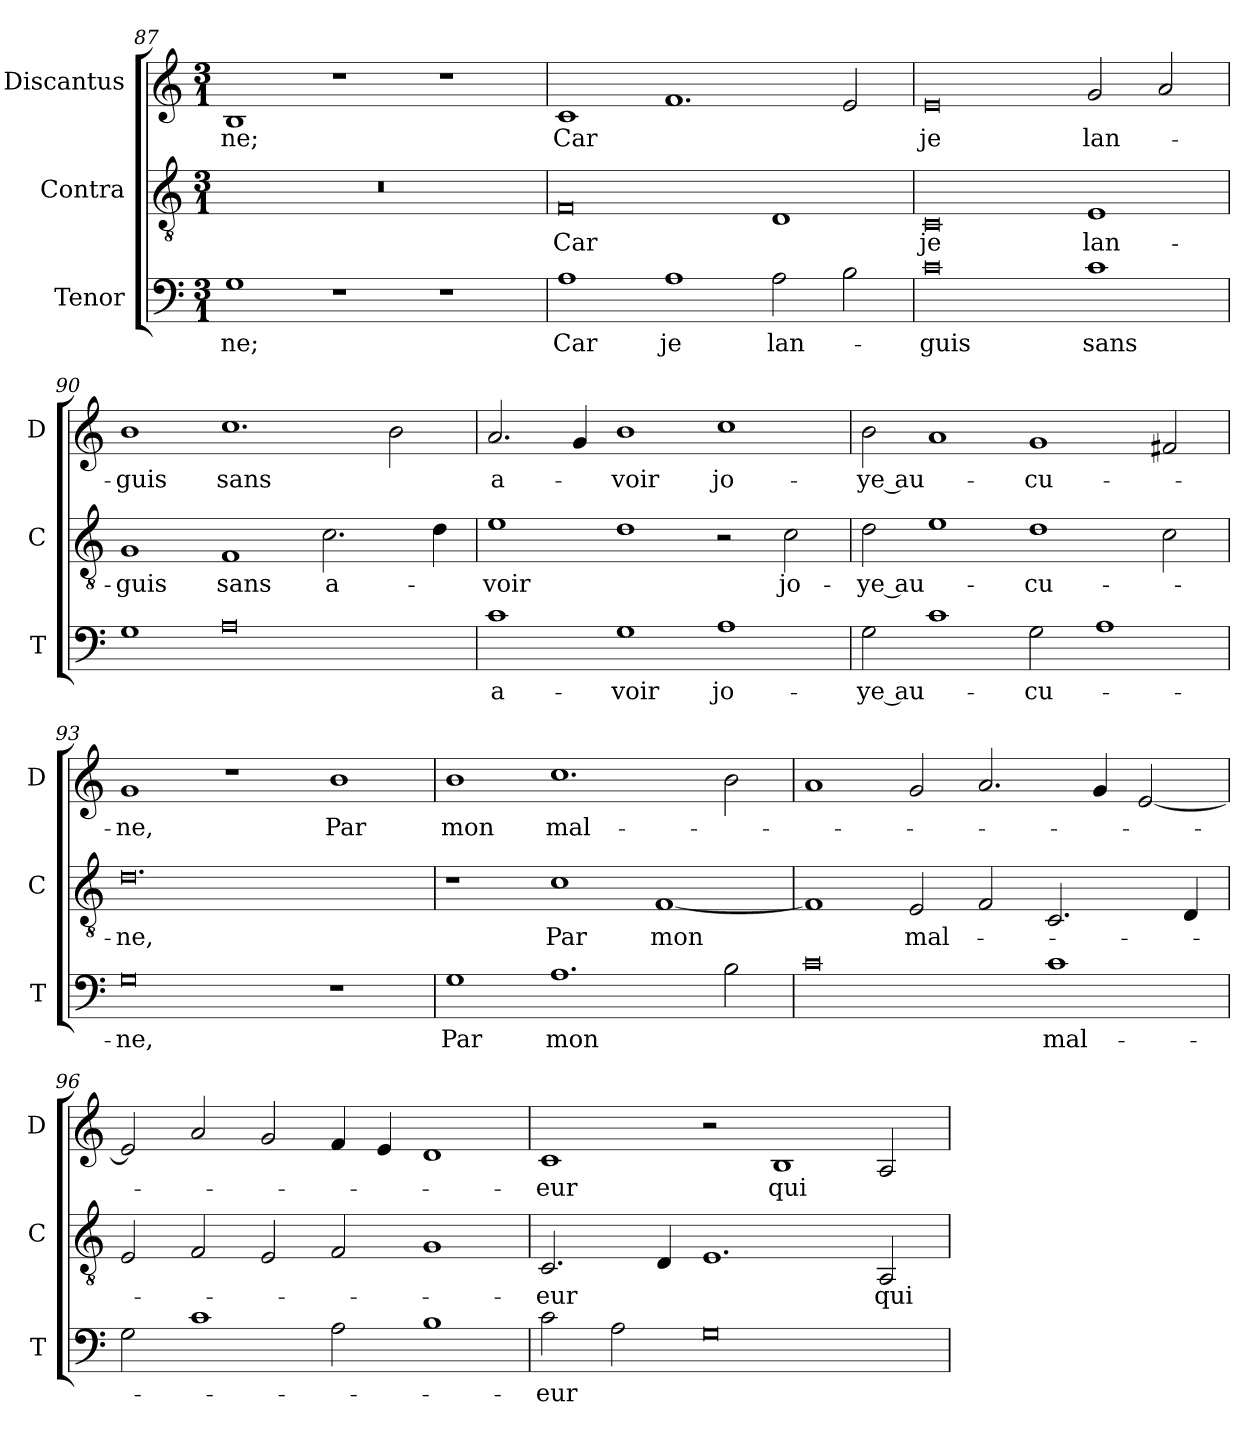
**kern	**text	**kern	**text	**kern	**text
*part3	*part3	*part2	*part2	*part1	*part1
*staff3	*staff3	*staff2	*staff2	*staff1	*staff1
*I"Tenor	*	*I"Contra	*	*I"Discantus	*
*I'T	*	*I'C	*	*I'D	*
*clefF4	*	*clefGv2	*	*clefG2	*
*k[]	*	*k[]	*	*k[]	*
*M3/1	*	*M3/1	*	*M3/1	*
=87	=87	=87	=87	=87	=87
1G	-ne;	0.r	.	1B	-ne;
1r	.	.	.	1r	.
1r	.	.	.	1r	.
=88	=88	=88	=88	=88	=88
1A	Car	0F	Car	1c	Car
1A	je	.	.	1.f	.
2A\	lan-	1D	.	.	.
2B\	.	.	.	2e/	.
=89	=89	=89	=89	=89	=89
0c	-guis	0C	je	0e	je
1c	sans	1E	lan-	2g/	lan-
.	.	.	.	2a/	.
=90	=90	=90	=90	=90	=90
1G	.	1G	-guis	1b	-guis
0A	.	1F	sans	1.cc	sans
.	.	2.c\	a-	.	.
.	.	.	.	2b\	.
.	.	4d\	.	.	.
=91	=91	=91	=91	=91	=91
1c	a-	1e	-voir	2.a/	a-
.	.	.	.	4g/	.
1G	-voir	1d	.	1b	-voir
1A	jo-	2r	.	1cc	jo-
.	.	2c\	jo-	.	.
=92	=92	=92	=92	=92	=92
2G\	-ye au-	2d\	-ye au-	2b\	-ye au-
1c	.	1e	.	1a	.
2G\	-cu-	1d	-cu-	1g	-cu-
1A	.	.	.	.	.
.	.	2c\	.	2f#X/	.
=93	=93	=93	=93	=93	=93
0G	-ne,	0.d	-ne,	1g	-ne,
.	.	.	.	1r	.
1r	.	.	.	1b	Par
=94	=94	=94	=94	=94	=94
1G	Par	1r	.	1b	mon
1.A	mon	1c	Par	1.cc	mal-
.	.	[1F	mon	.	.
2B\	.	.	.	2b\	.
=95	=95	=95	=95	=95	=95
0c	.	1F]	.	1a	.
.	.	2E/	mal-	2g/	.
.	.	2F/	.	2.a/	.
1c	mal-	2.C/	.	.	.
.	.	.	.	4g/	.
.	.	.	.	[2e/	.
.	.	4D/	.	.	.
=96	=96	=96	=96	=96	=96
2G\	.	2E/	.	2e/]	.
1c	.	2F/	.	2a/	.
.	.	2E/	.	2g/	.
2A\	.	2F/	.	4f/	.
.	.	.	.	4e/	.
1B	.	1G	.	1d	.
=97	=97	=97	=97	=97	=97
2c\	-eur	2.C/	-eur	1c	-eur
2A\	.	.	.	.	.
.	.	4D/	.	.	.
0G	.	1.E	.	2r	.
.	.	.	.	1B	qui
.	.	2AA/	qui	2A/	.
=	=	=	=	=	=
*-	*-	*-	*-	*-	*-
